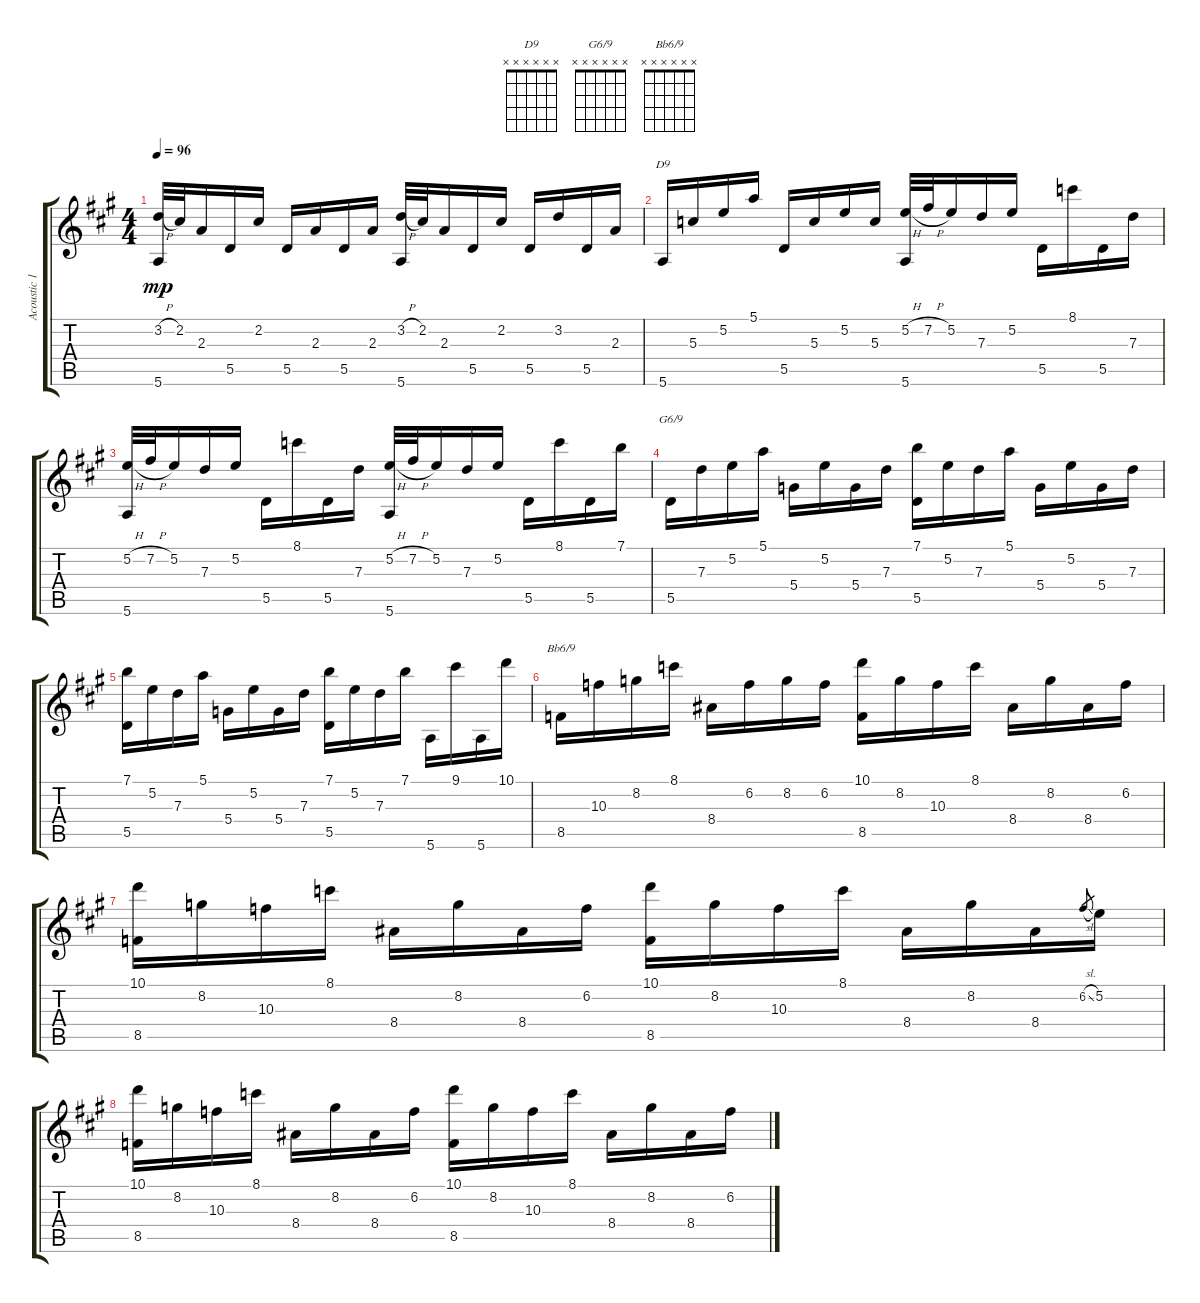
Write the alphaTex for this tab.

\track ("Acoustic 1 - Criss Oliva" "Acoustic 1") {instrument acousticguitarsteel}
\staff {score tabs}
\tuning (E4 B3 G3 D3 A2 E2) {hide}
\chord ("D9" x x x x x x)
\chord ("G6/9" x x x x x x)
\chord ("Bb6/9" x x x x x x)
\ts (4 4)
\tempo 96
\clef g2
\ks a
(3.2{h} 5.6).32{dy mp} 2.2.32 2.3.16 5.5.16 2.2.16 5.5.16 2.3.16 5.5.16 2.3.16 (3.2{h} 5.6).32 2.2.32 2.3.16 5.5.16 2.2.16 5.5.16 3.2.16 5.5.16 2.3.16 |
5.6.16{ch "D9"} 5.3.16 5.2.16 5.1.16 5.5.16 5.3.16 5.2.16 5.3.16 (5.2{h} 5.6).32 7.2{h}.32 5.2.16 7.3.16 5.2.16 5.5.16 8.1.16 5.5.16 7.3.16 |
(5.2{h} 5.6).32 7.2{h}.32 5.2.16 7.3.16 5.2.16 5.5.16 8.1.16 5.5.16 7.3.16 (5.2{h} 5.6).32 7.2{h}.32 5.2.16 7.3.16 5.2.16 5.5.16 8.1.16 5.5.16 7.1.16 |
5.5.16{ch "G6/9"} 7.3.16 5.2.16 5.1.16 5.4.16 5.2.16 5.4.16 7.3.16 (7.1 5.5).16 5.2.16 7.3.16 5.1.16 5.4.16 5.2.16 5.4.16 7.3.16 |
(7.1 5.5).16 5.2.16 7.3.16 5.1.16 5.4.16 5.2.16 5.4.16 7.3.16 (7.1 5.5).16 5.2.16 7.3.16 7.1.16 5.6.16 9.1.16 5.6.16 10.1.16 |
8.5.16{ch "Bb6/9"} 10.3.16 8.2.16 8.1.16 8.4.16 6.2.16 8.2.16 6.2.16 (10.1 8.5).16 8.2.16 10.3.16 8.1.16 8.4.16 8.2.16 8.4.16 6.2.16 |
(10.1 8.5).16 8.2.16 10.3.16 8.1.16 8.4.16 8.2.16 8.4.16 6.2.16 (10.1 8.5).16 8.2.16 10.3.16 8.1.16 8.4.16 8.2.16 8.4.16 6.2{sl}.8{gr} 5.2.16 |
(10.1 8.5).16 8.2.16 10.3.16 8.1.16 8.4.16 8.2.16 8.4.16 6.2.16 (10.1 8.5).16 8.2.16 10.3.16 8.1.16 8.4.16 8.2.16 8.4.16 6.2.16
